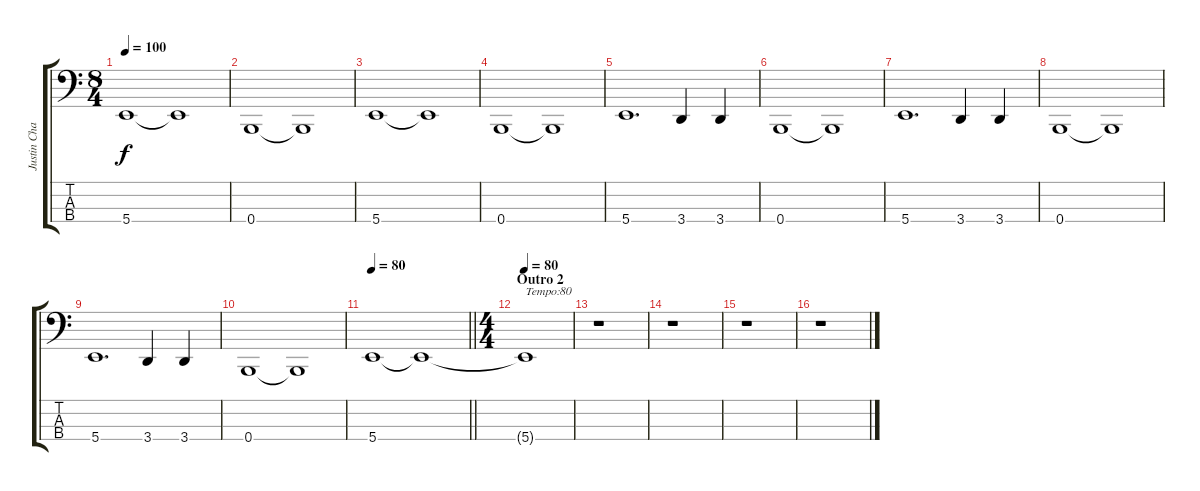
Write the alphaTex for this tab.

\track ("Justin Chancellor - Bass" "Justin Cha") {instrument electricbasspick}
\staff {score tabs}
\tuning (G2 D2 E1 B0) {hide}
\ts (8 4)
\tempo 100
\clef f4
\ks c
5.4.1{dy f} 5.4{t}.1 |
0.4.1 0.4{t}.1 |
5.4.1 5.4{t}.1 |
0.4.1 0.4{t}.1 |
5.4.1{d} 3.4.4 3.4.4 |
0.4.1 0.4{t}.1 |
5.4.1{d} 3.4.4 3.4.4 |
0.4.1 0.4{t}.1 |
5.4.1{d} 3.4.4 3.4.4 |
0.4.1 0.4{t}.1 |
\tempo 80
\barLineRight lightlight
5.4.1{volume 0} 5.4{t}.1 |
\ts (4 4)
\section ("" "Outro 2")
\tempo 80
5.4{t}.1{txt "Tempo:80"} |
r.1 |
r.1 |
r.1 |
r.1
